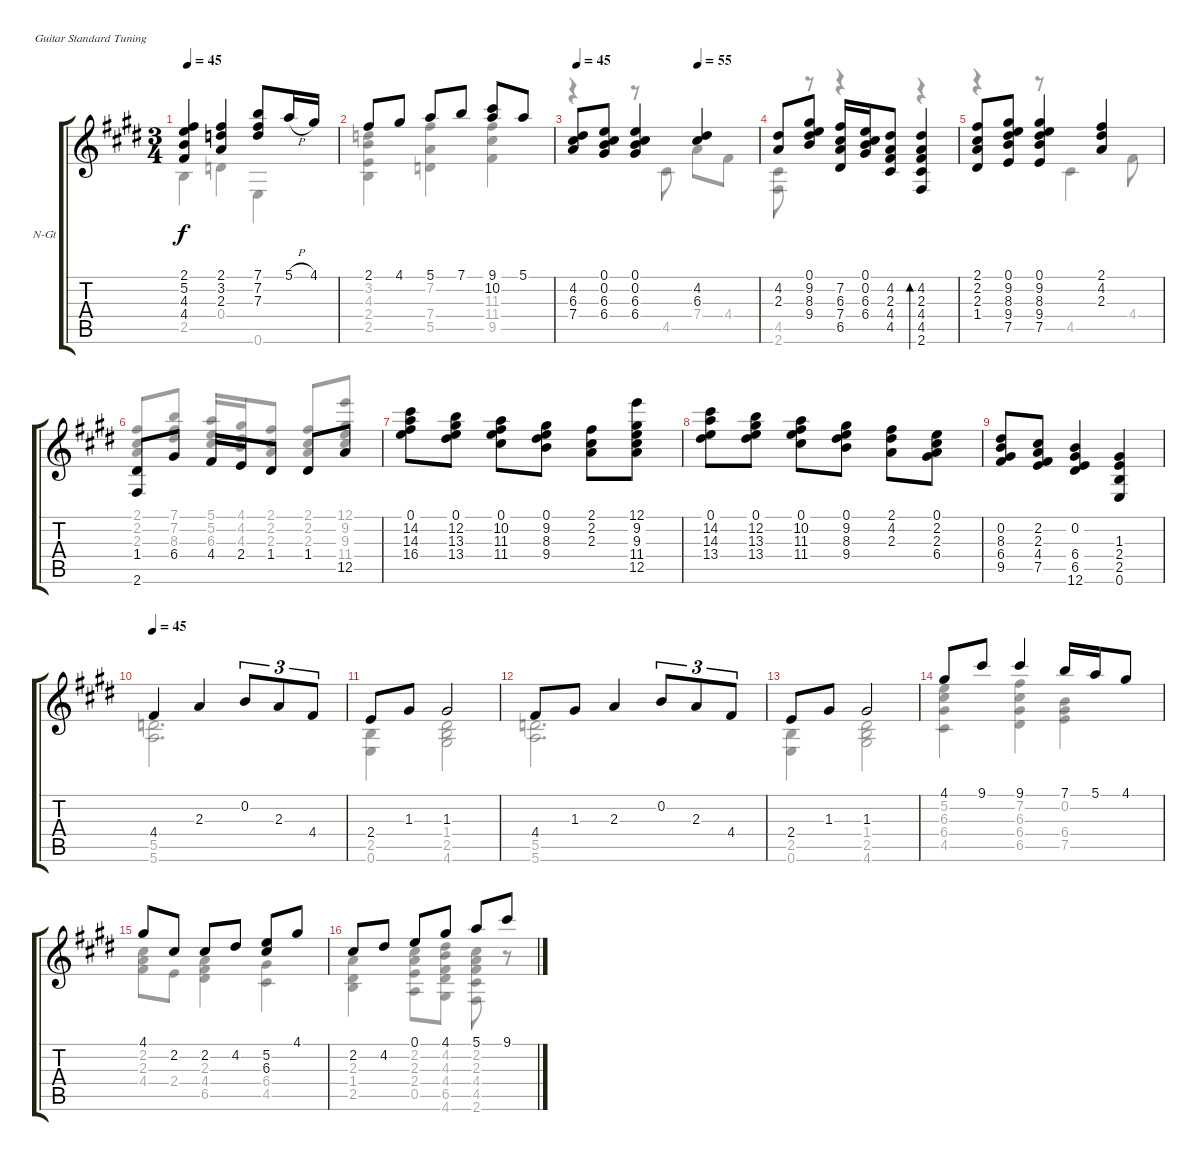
\bracketExtendMode groupsimilarinstruments
\firstSystemTrackNameOrientation horizontal
\otherSystemsTrackNameOrientation horizontal
\track ("Piste 1" "N-Gt") {instrument acousticguitarnylon}
\staff {score tabs}
\tuning (E4 B3 G3 D3 A2 E2)
\voice
\ts (3 4)
\tempo 45
\clef g2
\ks e
(2.1 5.2 4.3 4.4).4{dy f} (2.1 3.2 2.3).4 (7.1 7.2 7.3).8 5.1{h}.16 4.1.16 |
2.1.8 4.1.8 5.1.8 7.1.8 (9.1 10.2).8 5.1.8 |
\tempo 45
\tempo (55 0.666667)
(4.2 6.3 7.4).8 (0.1 0.2 6.3 6.4).8 (0.1 0.2 6.3 6.4).4 (4.2 6.3).4 |
(4.2 2.3).8 (0.1 9.2 8.3 9.4).8 (7.2 6.3 7.4 6.5).16 (0.1 0.2 6.3 6.4).16 (4.2 2.3 4.4 4.5).8 (4.2 2.3 4.4 4.5 2.6).4{bd 120} |
(2.1 2.2 2.3 1.4).8 (0.1 9.2 8.3 9.4 7.5).8 (0.1 9.2 8.3 9.4 7.5).4 (2.1 4.2 2.3).4 |
(1.4 2.6).8 6.4.8 4.4.16 2.4.16 1.4.8 1.4.8 12.5.8 |
(0.1 14.2 14.3 16.4).8 (0.1 12.2 13.3 13.4).8 (0.1 10.2 11.3 11.4).8 (0.1 9.2 8.3 9.4).8 (2.1 2.2 2.3).8 (12.1 9.2 9.3 11.4 12.5).8 |
(0.1 14.2 14.3 13.4).8 (0.1 12.2 13.3 13.4).8 (0.1 10.2 11.3 11.4).8 (0.1 9.2 8.3 9.4).8 (2.1 4.2 2.3).8 (0.1 2.2 2.3 6.4).8 |
(0.2 8.3 6.4 9.5).8 (2.2 2.3 4.4 7.5).8 (0.2 6.4 6.5 12.6).4 (1.3 2.4 2.5 0.6).4 |
\tempo 45
4.4.4 2.3.4 0.2.8{tu (3 2)} 2.3.8{tu (3 2)} 4.4.8{tu (3 2)} |
2.4.8 1.3.8 1.3.2 |
4.4.8 1.3.8 2.3.4 0.2.8{tu (3 2)} 2.3.8{tu (3 2)} 4.4.8{tu (3 2)} |
2.4.8 1.3.8 1.3.2 |
4.1.8 9.1.8 9.1.4 7.1.16 5.1.16 4.1.8 |
4.1.8 2.2.8 2.2.8 4.2.8 (5.2 6.3).8 4.1.8 |
2.2.8 4.2.8 0.1.8 4.1.8 5.1.8 9.1.8
\voice
\clef g2
\ottava regular
\simile none
\ks e
2.5.4{dy f} 0.4.4 0.6.4 |
(3.2 4.3 2.4 2.5).4 (7.2 7.4 5.5).4 (11.3 11.4 9.5).4 |
r.4 r.8 4.5.8 7.4.8 4.4.8 |
(4.5 2.6).8 r.8 r.4 r.4{bd 0} |
r.4 r.8 4.5.4 4.4.8 |
(2.1 2.2 2.3).8{beam invert} (7.1 7.2 8.3).8{beam invert} (5.1 5.2 6.3).16{beam invert} (4.1 4.2 4.3).16{beam invert} (2.1 2.2 2.3).8{beam invert} (2.1 2.2 2.3).8{beam invert} (12.1 9.2 9.3 11.4).8{beam invert} |
|
|
|
(5.5 5.6).2{d} |
(2.5 0.6).4 (1.4 2.5 4.6).2 |
(5.5 5.6).2{d} |
(2.5 0.6).4 (1.4 2.5 4.6).2 |
(5.2 6.3 6.4 4.5).4 (7.2 6.3 6.4 6.5).4 (0.2 6.4 7.5).4 |
(2.2 2.3 4.4).8 2.4.8 (2.3 4.4 6.5).4 (6.4 4.5).4 |
(2.3 1.4 2.5).4 (2.2 2.3 2.4 0.5).8 (4.2 4.3 4.4 6.5 4.6).8 (2.2 2.3 4.4 4.5 2.6).8 r.8
